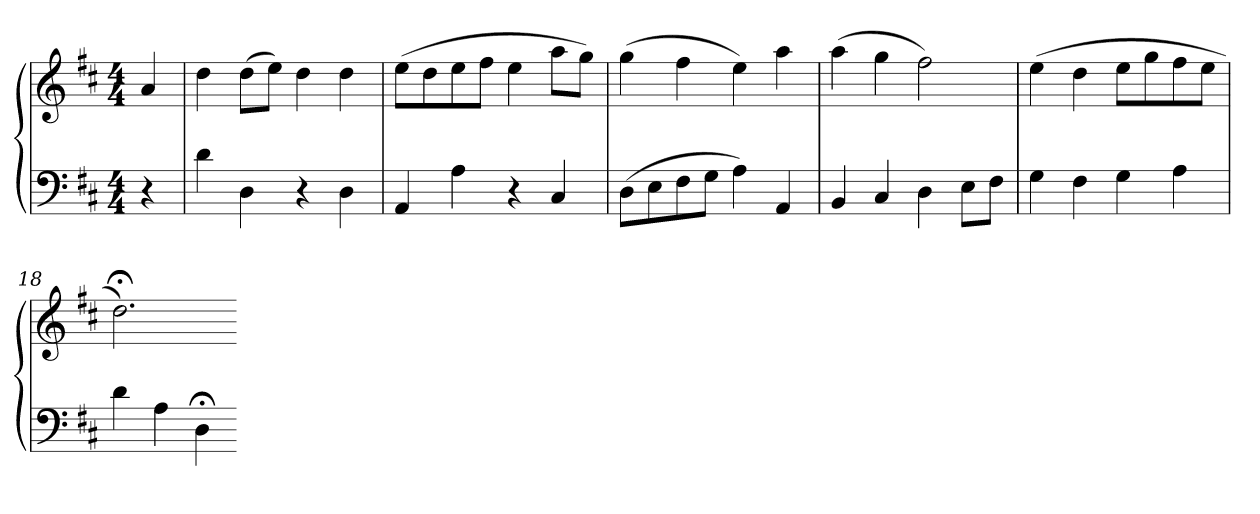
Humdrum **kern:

**kern	**kern
*part1	*part1
*staff2	*staff1
*clefF4	*clefG2
*k[f#c#]	*k[f#c#]
*D:	*D:
*M4/4	*M4/4
=	=
4r	4a
=13	=13
4d	4dd
4D	(8ddL
.	8eeJ)
4r	4dd
4D	4dd
=14	=14
4AA	(8eeL
.	8dd
4A	8ee
.	8ff#J
4r	4ee
4C#	8aaL
.	8ggJ)
=15	=15
(8DL	(4gg
8E	.
8F#	4ff#
8GJ	.
4A)	4ee)
4AA	4aa
=16	=16
4BB	(4aa
4C#	4gg
4D	2ff#)
8EL	.
8F#J	.
=17	=17
4G	(4ee
4F#	4dd
4G	8eeL
.	8gg
4A	8ff#
.	8eeJ
=18	=18
4d	2.dd;<)
4A	.
4D;<	.
=-	=-
*-	*-
